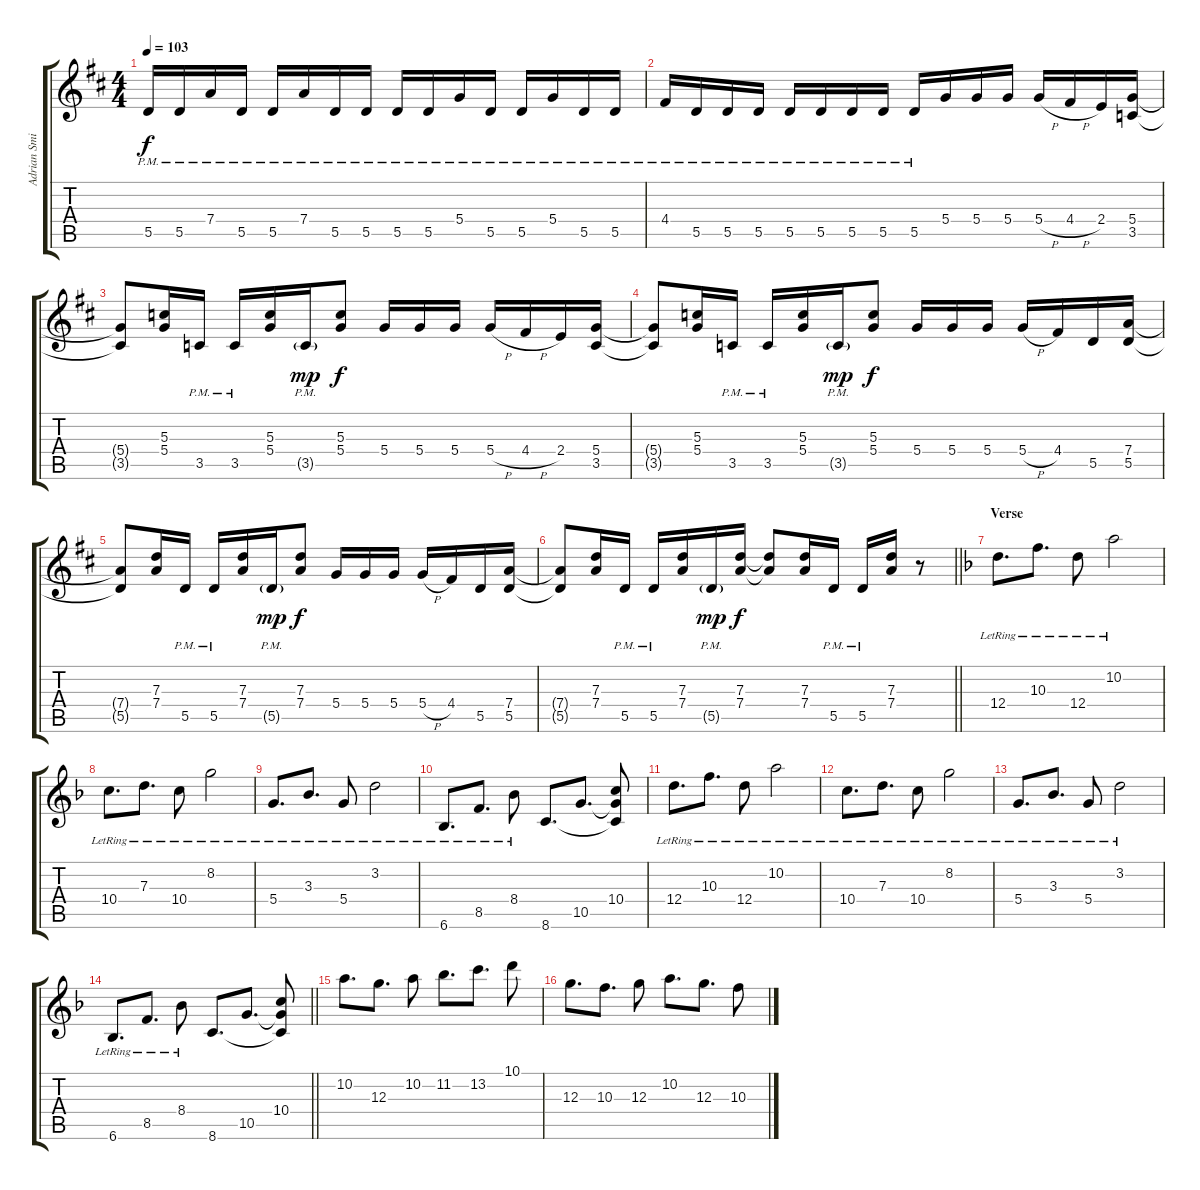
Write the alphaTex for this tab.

\track ("Adrian Smith" "Adrian Smi") {instrument distortionguitar}
\staff {score tabs}
\tuning (E4 B3 G3 D3 A2 E2) {hide}
\ts (4 4)
\tempo 103
\clef g2
\ks d
5.5{pm}.16{dy f} 5.5{pm}.16 7.4{pm}.16 5.5{pm}.16 5.5{pm}.16 7.4{pm}.16 5.5{pm}.16 5.5{pm}.16 5.5{pm}.16 5.5{pm}.16 5.4{pm}.16 5.5{pm}.16 5.5{pm}.16 5.4{pm}.16 5.5{pm}.16 5.5{pm}.16 |
4.4{pm}.16 5.5{pm}.16 5.5{pm}.16 5.5{pm}.16 5.5{pm}.16 5.5{pm}.16 5.5{pm}.16 5.5{pm}.16 5.5{pm}.16 5.4.16 5.4.16 5.4.16 5.4{h}.16 4.4{h}.16 2.4.16 (5.4 3.5).16 |
(5.4{t} 3.5{t}).8 (5.3 5.4).16 3.5{pm}.16 3.5{pm}.16 (5.3 5.4).16 3.5{g pm}.16{dy mp} (5.3 5.4).8{dy f} 5.4.16 5.4.16 5.4.16 5.4{h}.16 4.4{h}.16 2.4.16 (5.4 3.5).16 |
(5.4{t} 3.5{t}).8 (5.3 5.4).16 3.5{pm}.16 3.5{pm}.16 (5.3 5.4).16 3.5{g pm}.16{dy mp} (5.3 5.4).8{dy f} 5.4.16 5.4.16 5.4.16 5.4{h}.16 4.4.16 5.5.16 (7.4 5.5).16 |
(7.4{t} 5.5{t}).8 (7.3 7.4).16 5.5{pm}.16 5.5{pm}.16 (7.3 7.4).16 5.5{g pm}.16{dy mp} (7.3 7.4).8{dy f} 5.4.16 5.4.16 5.4.16 5.4{h}.16 4.4.16 5.5.16 (7.4 5.5).16 |
\barLineRight lightlight
(7.4{t} 5.5{t}).8 (7.3 7.4).16 5.5{pm}.16 5.5{pm}.16 (7.3 7.4).16 5.5{g pm}.16{dy mp} (7.3 7.4).16{dy f} (7.3{t} 7.4{t}).8 (7.3 7.4).16 5.5{pm}.16 5.5{pm}.16 (7.3 7.4).16 r.8{instrument electricguitarclean} |
\section ("" "Verse")
\ks dminor
12.4{lr}.8{d} 10.3{lr}.8{d} 12.4{lr}.8 10.2{lr}.2 |
10.4{lr}.8{d} 7.3{lr}.8{d} 10.4{lr}.8 8.2{lr}.2 |
5.4{lr}.8{d} 3.3{lr}.8{d} 5.4{lr}.8 3.2{lr}.2 |
6.6{lr}.8{d} 8.5{lr}.8{d} 8.4{lr}.8 8.6.8{d} 10.5.8{d} (10.4 10.5{t} 8.6{t}).8 |
12.4{lr}.8{d} 10.3{lr}.8{d} 12.4{lr}.8 10.2{lr}.2 |
10.4{lr}.8{d} 7.3{lr}.8{d} 10.4{lr}.8 8.2{lr}.2 |
5.4{lr}.8{d} 3.3{lr}.8{d} 5.4{lr}.8 3.2{lr}.2 |
\barLineRight lightlight
6.6{lr}.8{d} 8.5{lr}.8{d} 8.4{lr}.8 8.6.8{d} 10.5.8{d} (10.4 10.5{t} 8.6{t}).8 |
\section ("" "")
10.2.8{d instrument distortionguitar} 12.3.8{d} 10.2.8 11.2.8{d} 13.2.8{d} 10.1.8 |
12.3.8{d} 10.3.8{d} 12.3.8 10.2.8{d} 12.3.8{d} 10.3.8
